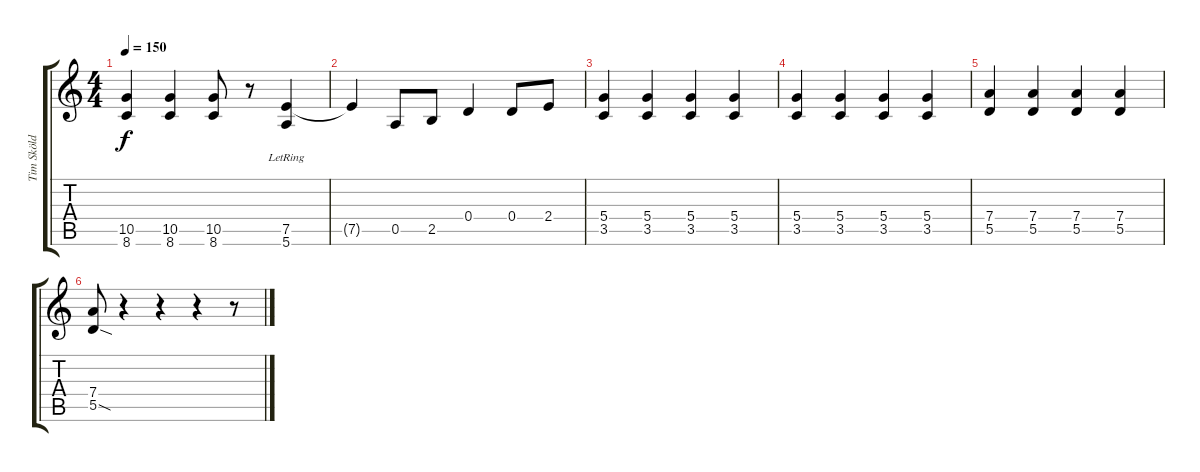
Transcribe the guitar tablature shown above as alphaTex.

\track ("Tim Sköld" "Tim Sköld") {instrument distortionguitar}
\staff {score tabs}
\tuning (E4 B3 G3 D3 A2 E2) {hide}
\ts (4 4)
\tempo 150
\clef g2
\ks c
(10.5 8.6).4{dy f} (10.5 8.6).4 (10.5 8.6).8 r.8 (7.5 5.6{lr}).4 |
7.5{t}.4 0.5.8 2.5.8 0.4.4 0.4.8 2.4.8 |
(5.4 3.5).4 (5.4 3.5).4 (5.4 3.5).4 (5.4 3.5).4 |
(5.4 3.5).4 (5.4 3.5).4 (5.4 3.5).4 (5.4 3.5).4 |
(7.4 5.5).4 (7.4 5.5).4 (7.4 5.5).4 (7.4 5.5).4 |
(7.4 5.5{sod}).8 r.4 r.4 r.4 r.8
